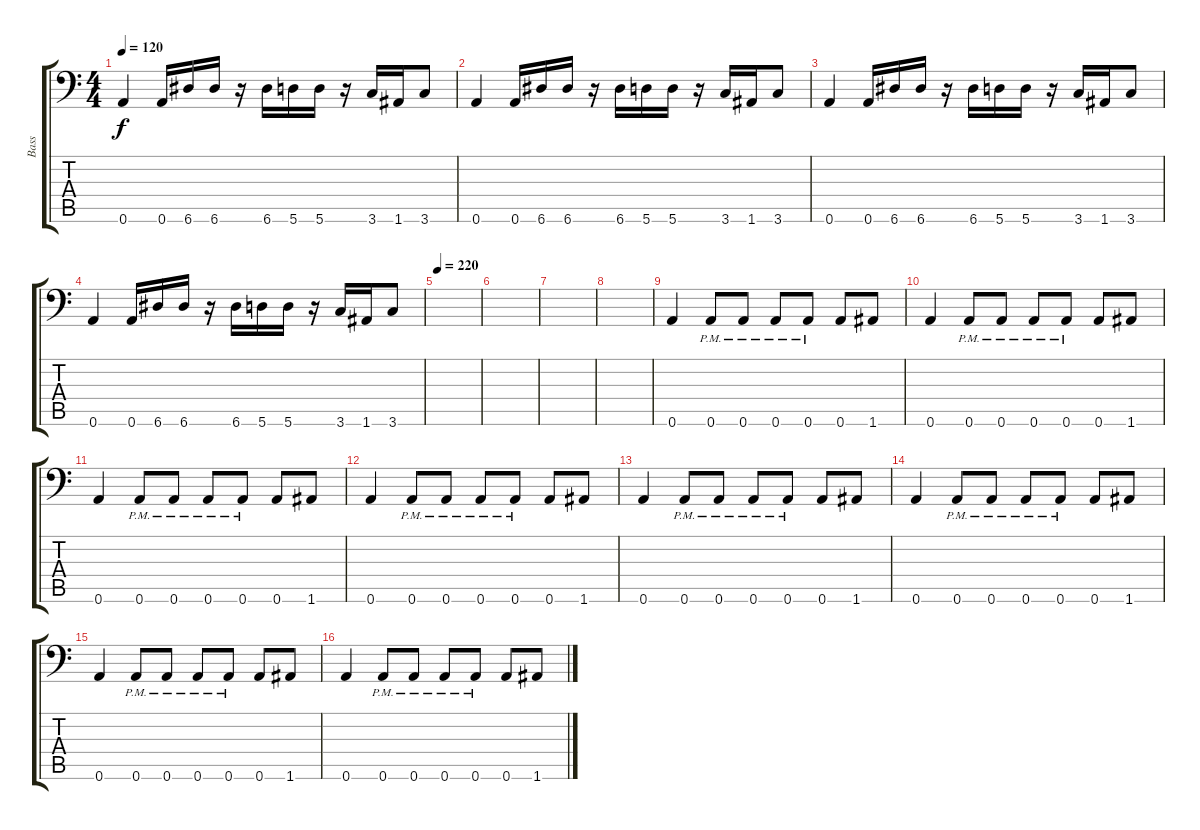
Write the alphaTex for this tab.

\track ("Bass" "Bass") {instrument electricbasspick}
\staff {score tabs}
\tuning (A3 E3 C3 G2 D2 A1) {hide}
\ts (4 4)
\tempo 120
\clef f4
\ks c
0.6.4{dy f} 0.6.16 6.6.16 6.6.16 r.16 6.6.16 5.6.16 5.6.16 r.16 3.6.16 1.6.16 3.6.8 |
0.6.4 0.6.16 6.6.16 6.6.16 r.16 6.6.16 5.6.16 5.6.16 r.16 3.6.16 1.6.16 3.6.8 |
0.6.4 0.6.16 6.6.16 6.6.16 r.16 6.6.16 5.6.16 5.6.16 r.16 3.6.16 1.6.16 3.6.8 |
0.6.4 0.6.16 6.6.16 6.6.16 r.16 6.6.16 5.6.16 5.6.16 r.16 3.6.16 1.6.16 3.6.8 |
\tempo 220
|
|
|
|
0.6.4 0.6{pm}.8 0.6{pm}.8 0.6{pm}.8 0.6{pm}.8 0.6.8 1.6.8 |
0.6.4 0.6{pm}.8 0.6{pm}.8 0.6{pm}.8 0.6{pm}.8 0.6.8 1.6.8 |
0.6.4 0.6{pm}.8 0.6{pm}.8 0.6{pm}.8 0.6{pm}.8 0.6.8 1.6.8 |
0.6.4 0.6{pm}.8 0.6{pm}.8 0.6{pm}.8 0.6{pm}.8 0.6.8 1.6.8 |
0.6.4 0.6{pm}.8 0.6{pm}.8 0.6{pm}.8 0.6{pm}.8 0.6.8 1.6.8 |
0.6.4 0.6{pm}.8 0.6{pm}.8 0.6{pm}.8 0.6{pm}.8 0.6.8 1.6.8 |
0.6.4 0.6{pm}.8 0.6{pm}.8 0.6{pm}.8 0.6{pm}.8 0.6.8 1.6.8 |
0.6.4 0.6{pm}.8 0.6{pm}.8 0.6{pm}.8 0.6{pm}.8 0.6.8 1.6.8
